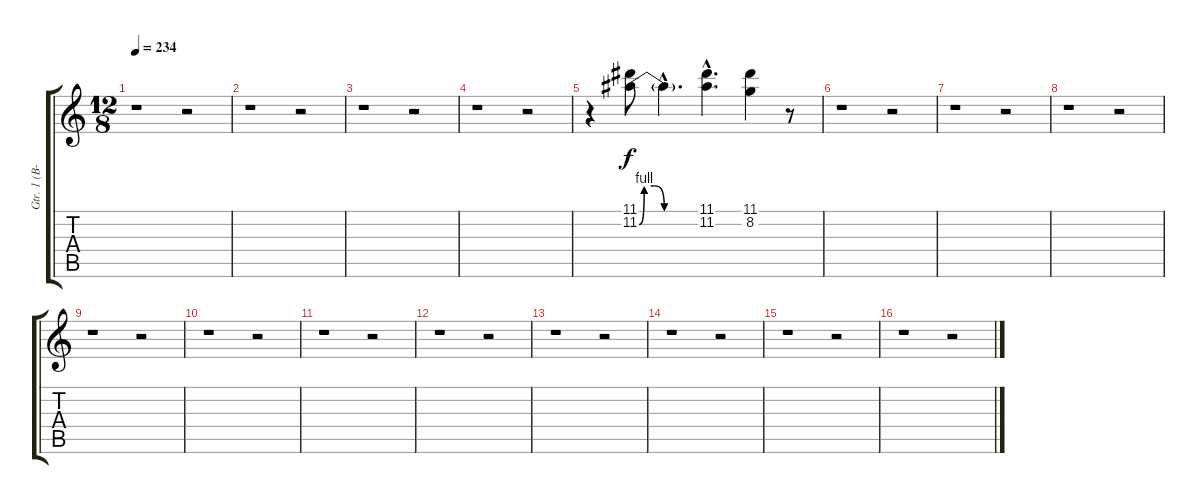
\track ("Gtr. 1 (B-bender)" "Gtr. 1 (B-") {instrument distortionguitar}
\staff {score tabs}
\tuning (E4 B3 G3 D3 A2 E2) {hide}
\ts (12 8)
\tempo 234
\clef g2
\ks c
r.1{dy f} r.2 |
r.1 r.2 |
r.1 r.2 |
r.1 r.2 |
r.4 (11.1 11.2{be (custom 0 0 5 4 15 4 25 0 45 0 60 0)}).8 11.2{hac t}.4{d} (11.1{hac} 11.2{hac}).4{d} (11.1 8.2).4 r.8 |
r.1 r.2 |
r.1 r.2 |
r.1 r.2 |
r.1 r.2 |
r.1 r.2 |
r.1 r.2 |
r.1 r.2 |
r.1 r.2 |
r.1 r.2 |
r.1 r.2 |
r.1 r.2
